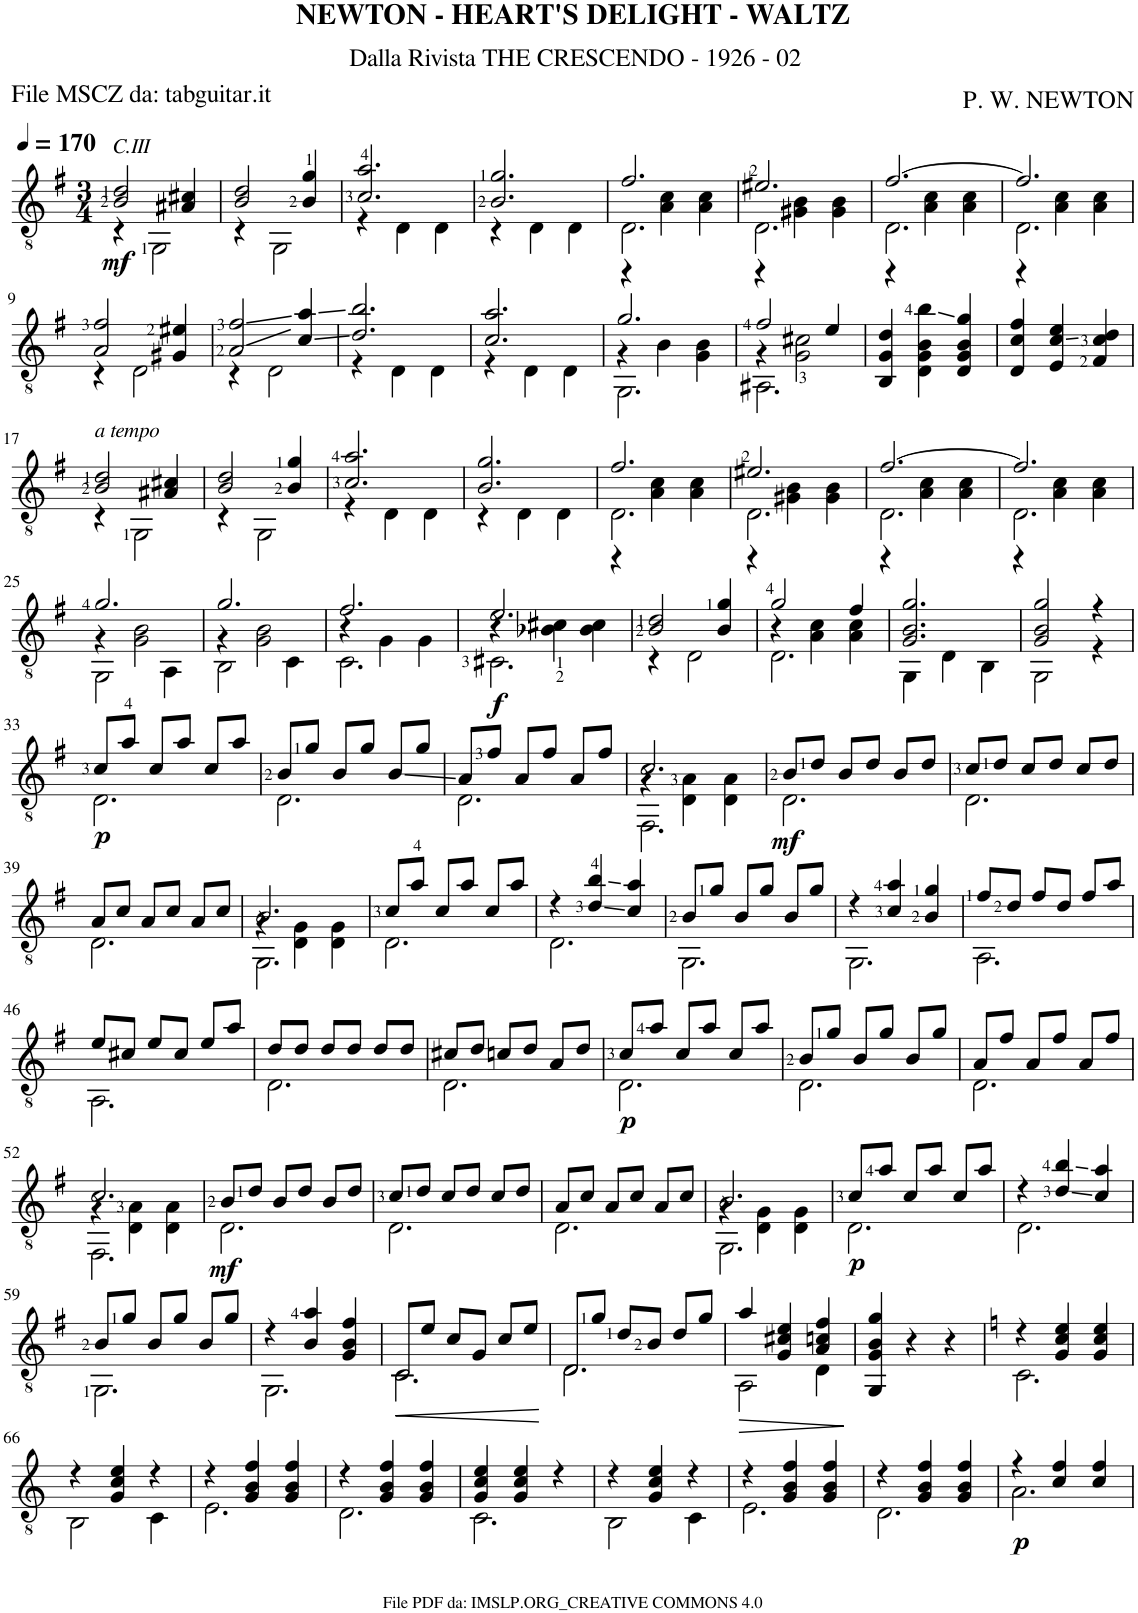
**kern	**dynam
*part1	*part1
*staff1	*staff1
*I"Guitar	*
*I'Guit.	*
*clefGv2	*
*k[f#]	*
*M3/4	*
*MM170	*
=1	=1
*^	*
!LO:TX:a:i:t=C.III	!	!
!	!	!LO:DY:b
2B/ 2d/	4r	mf
.	2GG\	.
4A#X/ 4c#X/	.	.
=2	=2	=2
2B/ 2d/	4r	.
.	2GG\	.
4B/ 4g/	.	.
=3	=3	=3
2.c/ 2.a/	4r	.
.	4D\	.
.	4D\	.
=4	=4	=4
2.B/ 2.g/	4r	.
.	4D\	.
.	4D\	.
=5	=5	=5
*	*^	*
2.f#/	2.D\	4r	.
.	.	4A\ 4c\	.
.	.	4A\ 4c\	.
=6	=6	=6	=6
2.e#X/	2.D\	4r	.
.	.	4G#X\ 4B\	.
.	.	4G#\ 4B\	.
=7	=7	=7	=7
[2.f#/	2.D\	4r	.
.	.	4A\ 4c\	.
.	.	4A\ 4c\	.
=8	=8	=8	=8
2.f#/]	2.D\	4r	.
.	.	4A\ 4c\	.
.	.	4A\ 4c\	.
*	*v	*v	*
!!LO:LB:g=z
=9	=9	=9
2A/ 2f#/	4r	.
.	2D\	.
4G#X/ 4e#X/	.	.
=10	=10	=10
2A/ 2f#/	4r	.
.	2D\	.
4c/ 4a/	.	.
=11	=11	=11
2.d/ 2.b/	4r	.
.	4D\	.
.	4D\	.
=12	=12	=12
2.c/ 2.a/	4r	.
.	4D\	.
.	4D\	.
=13	=13	=13
*	*^	*
2.g/	4r	2.GG\	.
.	4B\	.	.
.	4G\ 4B\	.	.
=14	=14	=14	=14
2f#/	4r	2.AA#X\	.
.	2G\ 2c#X\	.	.
4e/	.	.	.
*v	*v	*v	*
=15	=15
4BB/ 4G/ 4d/	.
4D\ 4G\ 4B\ 4b\	.
4D/ 4G/ 4B/ 4g/	.
=16	=16
4D/ 4c/ 4f#/	.
4E/ 4c/ 4e/	.
4F#/ 4c/ 4d/	.
!!LO:LB:g=z
=17	=17
*^	*
!LO:TX:a:i:t=a tempo	!	!
2B/ 2d/	4r	.
.	2GG\	.
4A#X/ 4c#X/	.	.
=18	=18	=18
2B/ 2d/	4r	.
.	2GG\	.
4B/ 4g/	.	.
=19	=19	=19
2.c/ 2.a/	4r	.
.	4D\	.
.	4D\	.
=20	=20	=20
2.B/ 2.g/	4r	.
.	4D\	.
.	4D\	.
=21	=21	=21
*	*^	*
2.f#/	2.D\	4r	.
.	.	4A\ 4c\	.
.	.	4A\ 4c\	.
=22	=22	=22	=22
2.e#X/	2.D\	4r	.
.	.	4G#X\ 4B\	.
.	.	4G#\ 4B\	.
=23	=23	=23	=23
[2.f#/	2.D\	4r	.
.	.	4A\ 4c\	.
.	.	4A\ 4c\	.
=24	=24	=24	=24
2.f#/]	2.D\	4r	.
.	.	4A\ 4c\	.
.	.	4A\ 4c\	.
!!LO:LB:g=z	!!	!!
=25	=25	=25	=25
2.g/	4r	2GG\	.
.	2G\ 2B\	.	.
.	.	4AA\	.
=26	=26	=26	=26
2.g/	4r	2BB\	.
.	2G\ 2B\	.	.
.	.	4C\	.
=27	=27	=27	=27
2.f#/	4r	2.C\	.
.	4G\	.	.
.	4G\	.	.
=28	=28	=28	=28
!	!	!	!LO:DY:b
2.e/	4r	2.C#X\	f
.	4B-X\ 4c#X\	.	.
.	4B-\ 4c#\	.	.
*	*v	*v	*
=29	=29	=29
2B/ 2d/	4r	.
.	2D\	.
4B/ 4g/	.	.
=30	=30	=30
*	*^	*
2g/	4r	2.D\	.
.	4A\ 4c\	.	.
4f#/	4A\ 4c\	.	.
*	*v	*v	*
=31	=31	=31
2.G/ 2.B/ 2.g/	4GG\	.
.	4D\	.
.	4BB\	.
=32	=32	=32
2G/ 2B/ 2g/	2GG\	.
4r	4r	.
!!LO:LB:g=z	!!
=33	=33	=33
!	!	!LO:DY:b
8c/L	2.D\	p
8a/J	.	.
8c/L	.	.
8a/J	.	.
8c/L	.	.
8a/J	.	.
=34	=34	=34
8B/L	2.D\	.
8g/J	.	.
8B/L	.	.
8g/J	.	.
8B/L	.	.
8g/J	.	.
=35	=35	=35
8A/L	2.D\	.
8f#/J	.	.
8A/L	.	.
8f#/J	.	.
8A/L	.	.
8f#/J	.	.
=36	=36	=36
*	*^	*
2.c/	4r	2.FF#\	.
.	4D\ 4A\	.	.
.	4D\ 4A\	.	.
*	*v	*v	*
=37	=37	=37
!	!	!LO:DY:b
8B/L	2.D\	mf
8d/J	.	.
8B/L	.	.
8d/J	.	.
8B/L	.	.
8d/J	.	.
=38	=38	=38
8c/L	2.D\	.
8d/J	.	.
8c/L	.	.
8d/J	.	.
8c/L	.	.
8d/J	.	.
!!LO:LB:g=z	!!
=39	=39	=39
8A/L	2.D\	.
8c/J	.	.
8A/L	.	.
8c/J	.	.
8A/L	.	.
8c/J	.	.
=40	=40	=40
*	*^	*
2.B/	4r	2.GG\	.
.	4D\ 4G\	.	.
.	4D\ 4G\	.	.
*	*v	*v	*
=41	=41	=41
8c/L	2.D\	.
8a/J	.	.
8c/L	.	.
8a/J	.	.
8c/L	.	.
8a/J	.	.
=42	=42	=42
4r	2.D\	.
4d/ 4b/	.	.
4c/ 4a/	.	.
=43	=43	=43
8B/L	2.GG\	.
8g/J	.	.
8B/L	.	.
8g/J	.	.
8B/L	.	.
8g/J	.	.
=44	=44	=44
4r	2.GG\	.
4c/ 4a/	.	.
4B/ 4g/	.	.
=45	=45	=45
8f#/L	2.AA\	.
8d/J	.	.
8f#/L	.	.
8d/J	.	.
8f#/L	.	.
8a/J	.	.
!!LO:LB:g=z	!!
=46	=46	=46
8e/L	2.AA\	.
8c#X/J	.	.
8e/L	.	.
8c#/J	.	.
8e/L	.	.
8a/J	.	.
=47	=47	=47
8d/L	2.D\	.
8d/J	.	.
8d/L	.	.
8d/J	.	.
8d/L	.	.
8d/J	.	.
=48	=48	=48
8c#X/L	2.D\	.
8d/J	.	.
8cn/L	.	.
8d/J	.	.
8A/L	.	.
8d/J	.	.
=49	=49	=49
!	!	!LO:DY:b
8c/L	2.D\	p
8a/J	.	.
8c/L	.	.
8a/J	.	.
8c/L	.	.
8a/J	.	.
=50	=50	=50
8B/L	2.D\	.
8g/J	.	.
8B/L	.	.
8g/J	.	.
8B/L	.	.
8g/J	.	.
=51	=51	=51
8A/L	2.D\	.
8f#/J	.	.
8A/L	.	.
8f#/J	.	.
8A/L	.	.
8f#/J	.	.
!!LO:LB:g=z	!!
=52	=52	=52
*	*^	*
2.c/	4r	2.FF#\	.
.	4D\ 4A\	.	.
.	4D\ 4A\	.	.
*	*v	*v	*
=53	=53	=53
!	!	!LO:DY:b
8B/L	2.D\	mf
8d/J	.	.
8B/L	.	.
8d/J	.	.
8B/L	.	.
8d/J	.	.
=54	=54	=54
8c/L	2.D\	.
8d/J	.	.
8c/L	.	.
8d/J	.	.
8c/L	.	.
8d/J	.	.
=55	=55	=55
8A/L	2.D\	.
8c/J	.	.
8A/L	.	.
8c/J	.	.
8A/L	.	.
8c/J	.	.
=56	=56	=56
*	*^	*
2.B/	4r	2.GG\	.
.	4D\ 4G\	.	.
.	4D\ 4G\	.	.
*	*v	*v	*
=57	=57	=57
!	!	!LO:DY:b
8c/L	2.D\	p
8a/J	.	.
8c/L	.	.
8a/J	.	.
8c/L	.	.
8a/J	.	.
=58	=58	=58
4r	2.D\	.
4d/ 4b/	.	.
4c/ 4a/	.	.
!!LO:LB:g=z	!!
=59	=59	=59
8B/L	2.GG\	.
8g/J	.	.
8B/L	.	.
8g/J	.	.
8B/L	.	.
8g/J	.	.
=60	=60	=60
4r	2.GG\	.
4B/ 4a/	.	.
4G/ 4B/ 4f#/	.	.
=61	=61	=61
!LO:N:head=open	!	!LO:HP:b
8C/L	2.C\	<
8e/J	.	.
8c/L	.	.
8G/J	.	.
8c/L	.	.
8e/J	.	.
*v	*v	*
.	[
=62	=62
!LO:N:head=open	!
*^	*
8D/L	2.D\	.
8g/J	.	.
8d/L	.	.
8B/J	.	.
8d/L	.	.
8g/J	.	.
=63	=63	=63
!	!	!LO:HP:b
4a/	2AA\	>
4G/ 4c#X/ 4e/	.	.
4A/ 4cn/ 4f#/	4D\	.
*v	*v	*
.	]
=64	=64
4GG/ 4G/ 4B/ 4g/	.
4r	.
4r	.
=65	=65
*k[]	*
*^	*
4r	2.C\	.
4G/ 4c/ 4e/	.	.
4G/ 4c/ 4e/	.	.
!!LO:LB:g=z	!!
=66	=66	=66
4r	2BB\	.
4G/ 4c/ 4e/	.	.
4r	4C\	.
=67	=67	=67
4r	2.E\	.
4G/ 4B/ 4f/	.	.
4G/ 4B/ 4f/	.	.
=68	=68	=68
4r	2.D\	.
4G/ 4B/ 4f/	.	.
4G/ 4B/ 4f/	.	.
=69	=69	=69
4G/ 4c/ 4e/	2.C\	.
4G/ 4c/ 4e/	.	.
4r	.	.
=70	=70	=70
4r	2BB\	.
4G/ 4c/ 4e/	.	.
4r	4C\	.
=71	=71	=71
4r	2.E\	.
4G/ 4B/ 4f/	.	.
4G/ 4B/ 4f/	.	.
=72	=72	=72
4r	2.D\	.
4G/ 4B/ 4f/	.	.
4G/ 4B/ 4f/	.	.
=73	=73	=73
!	!	!LO:DY:b
4r	2.A\	p
4c/ 4f/	.	.
4c/ 4f/	.	.
*v	*v	*
=	=
*-	*-
